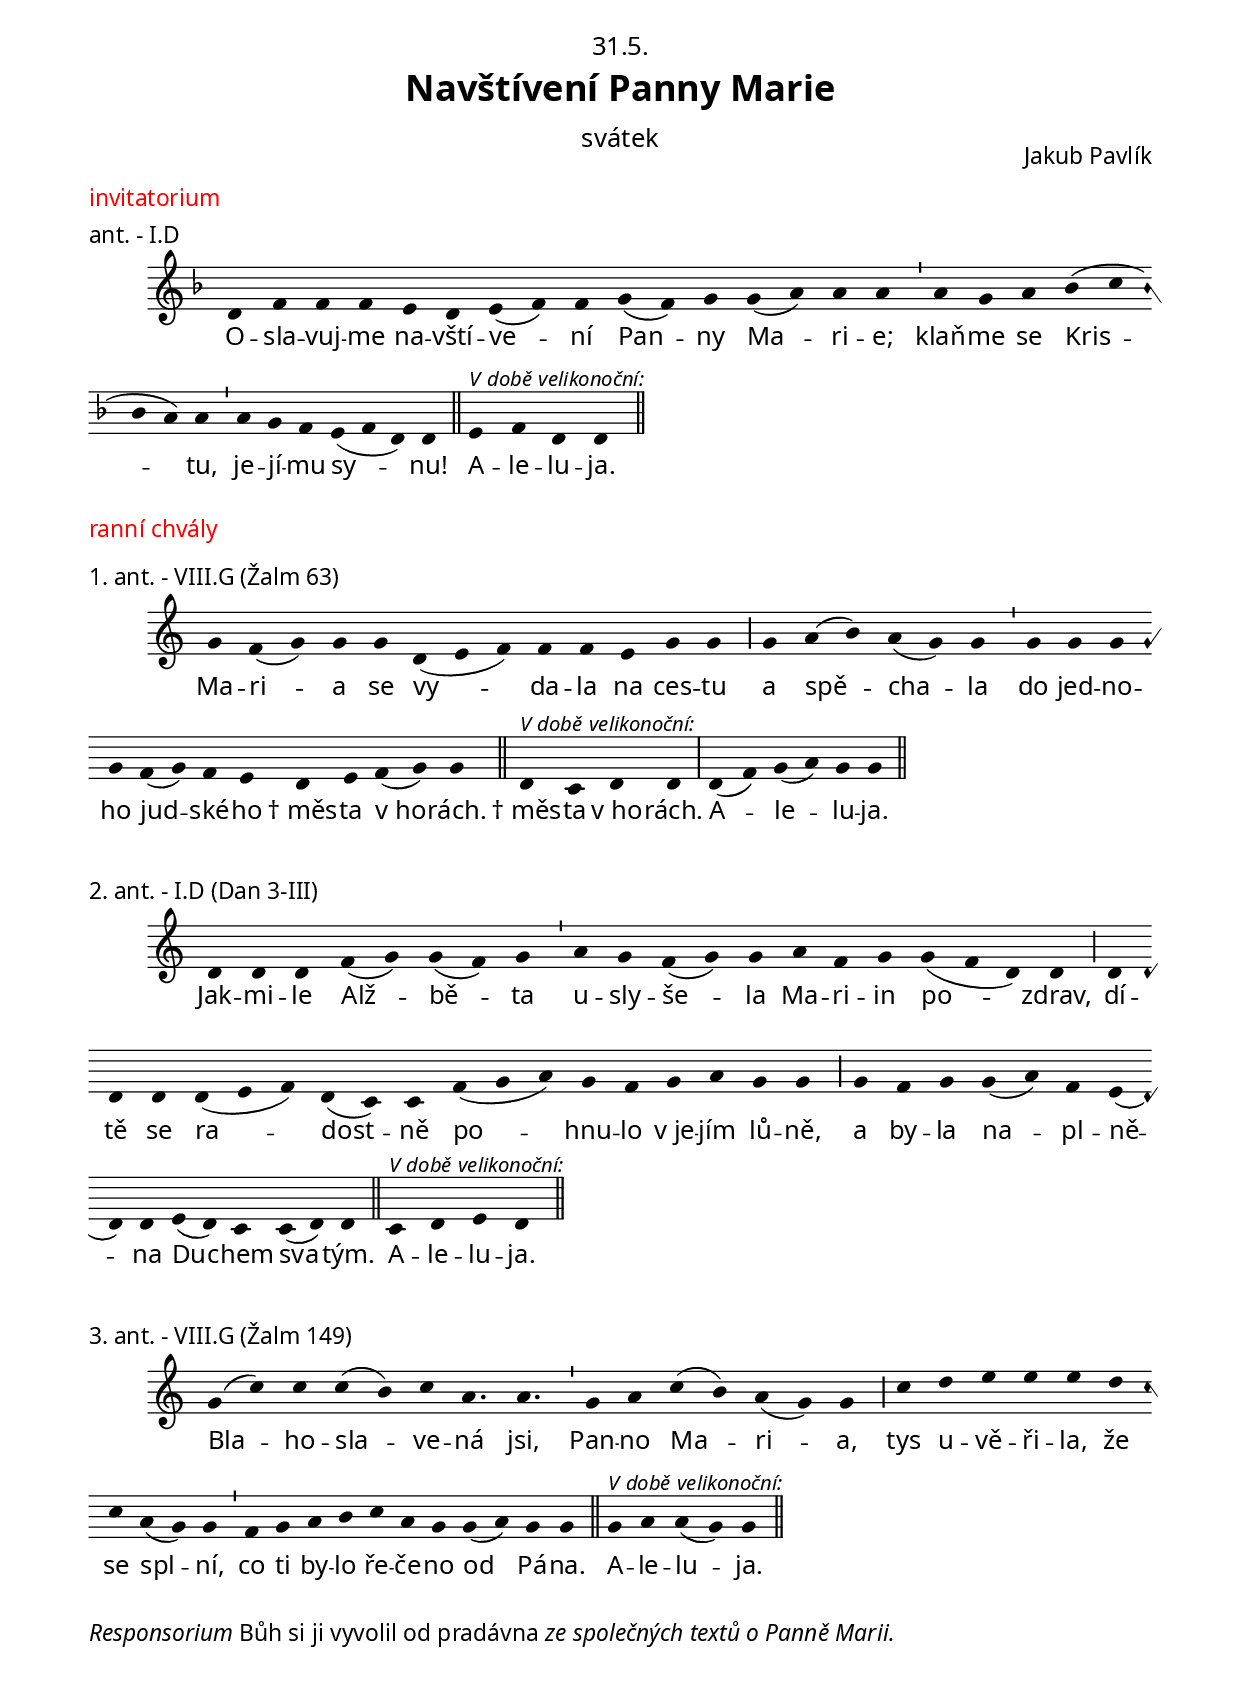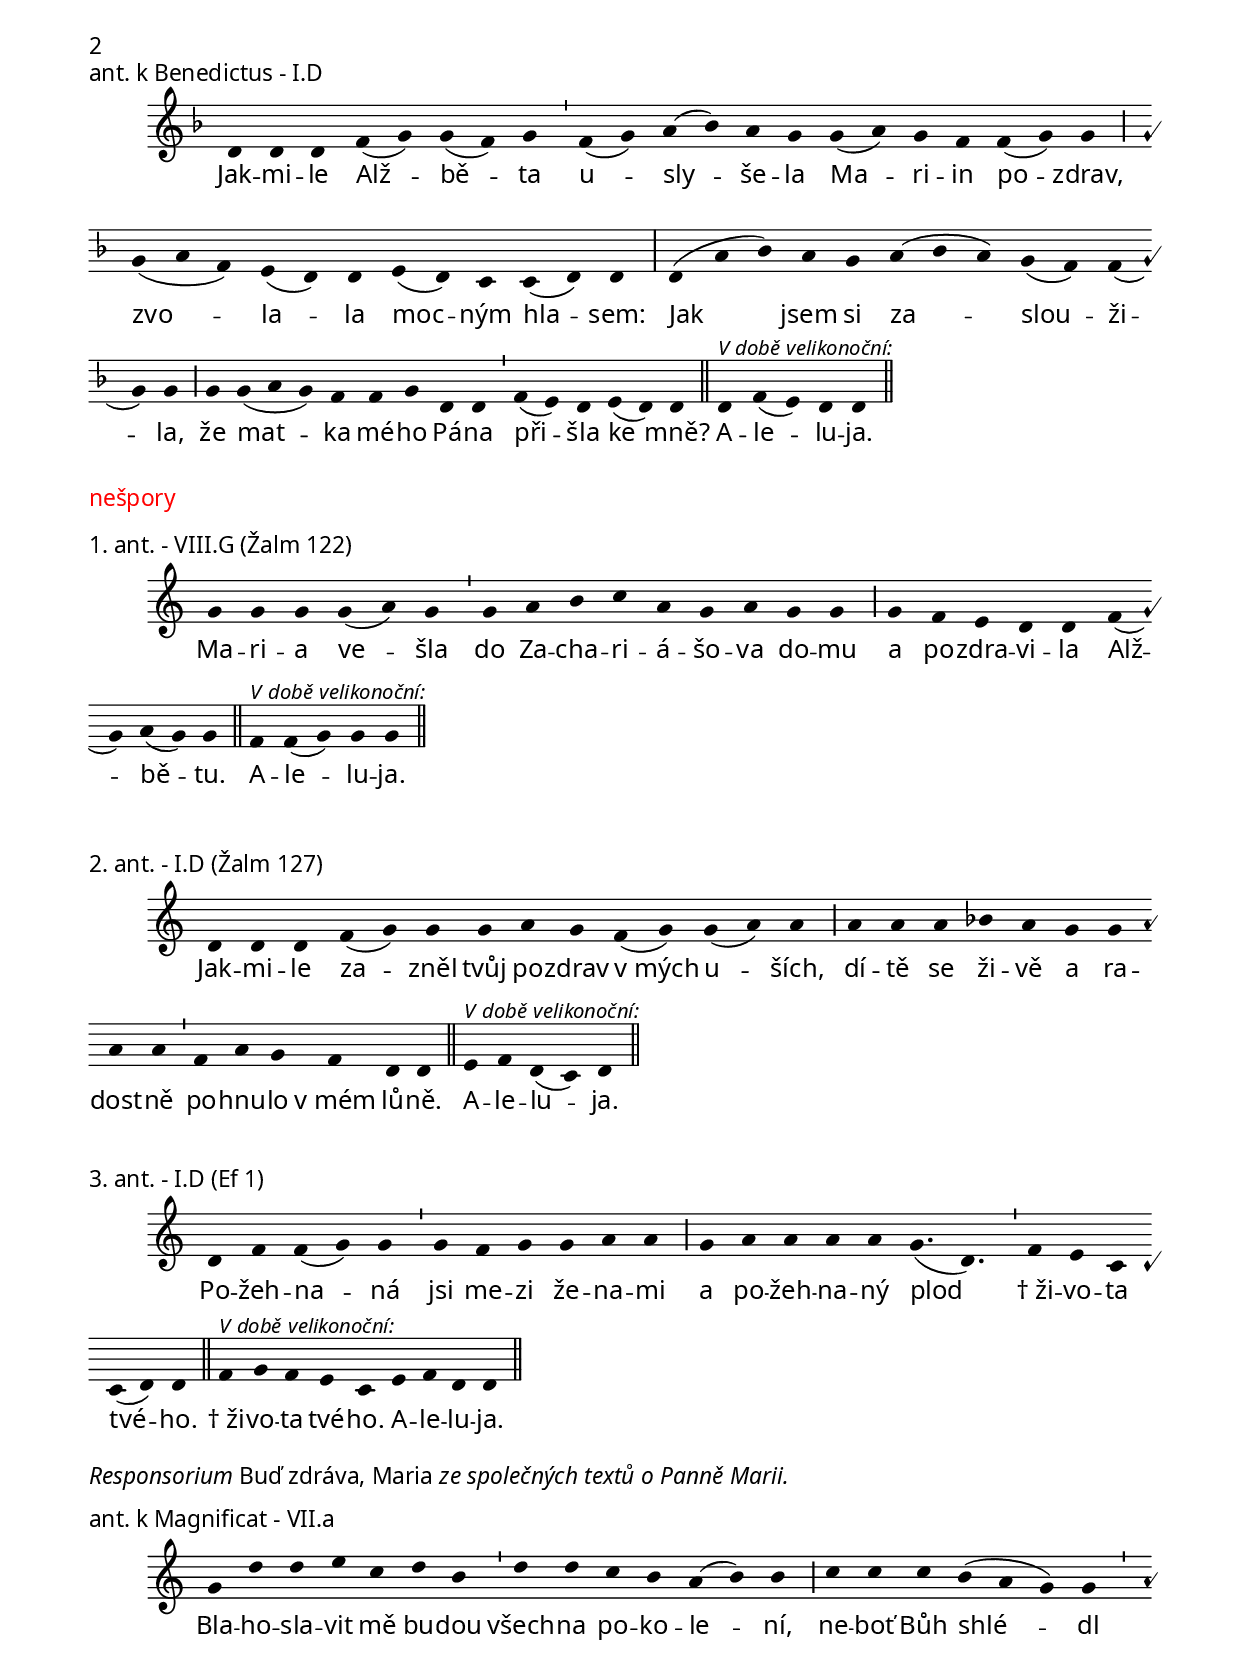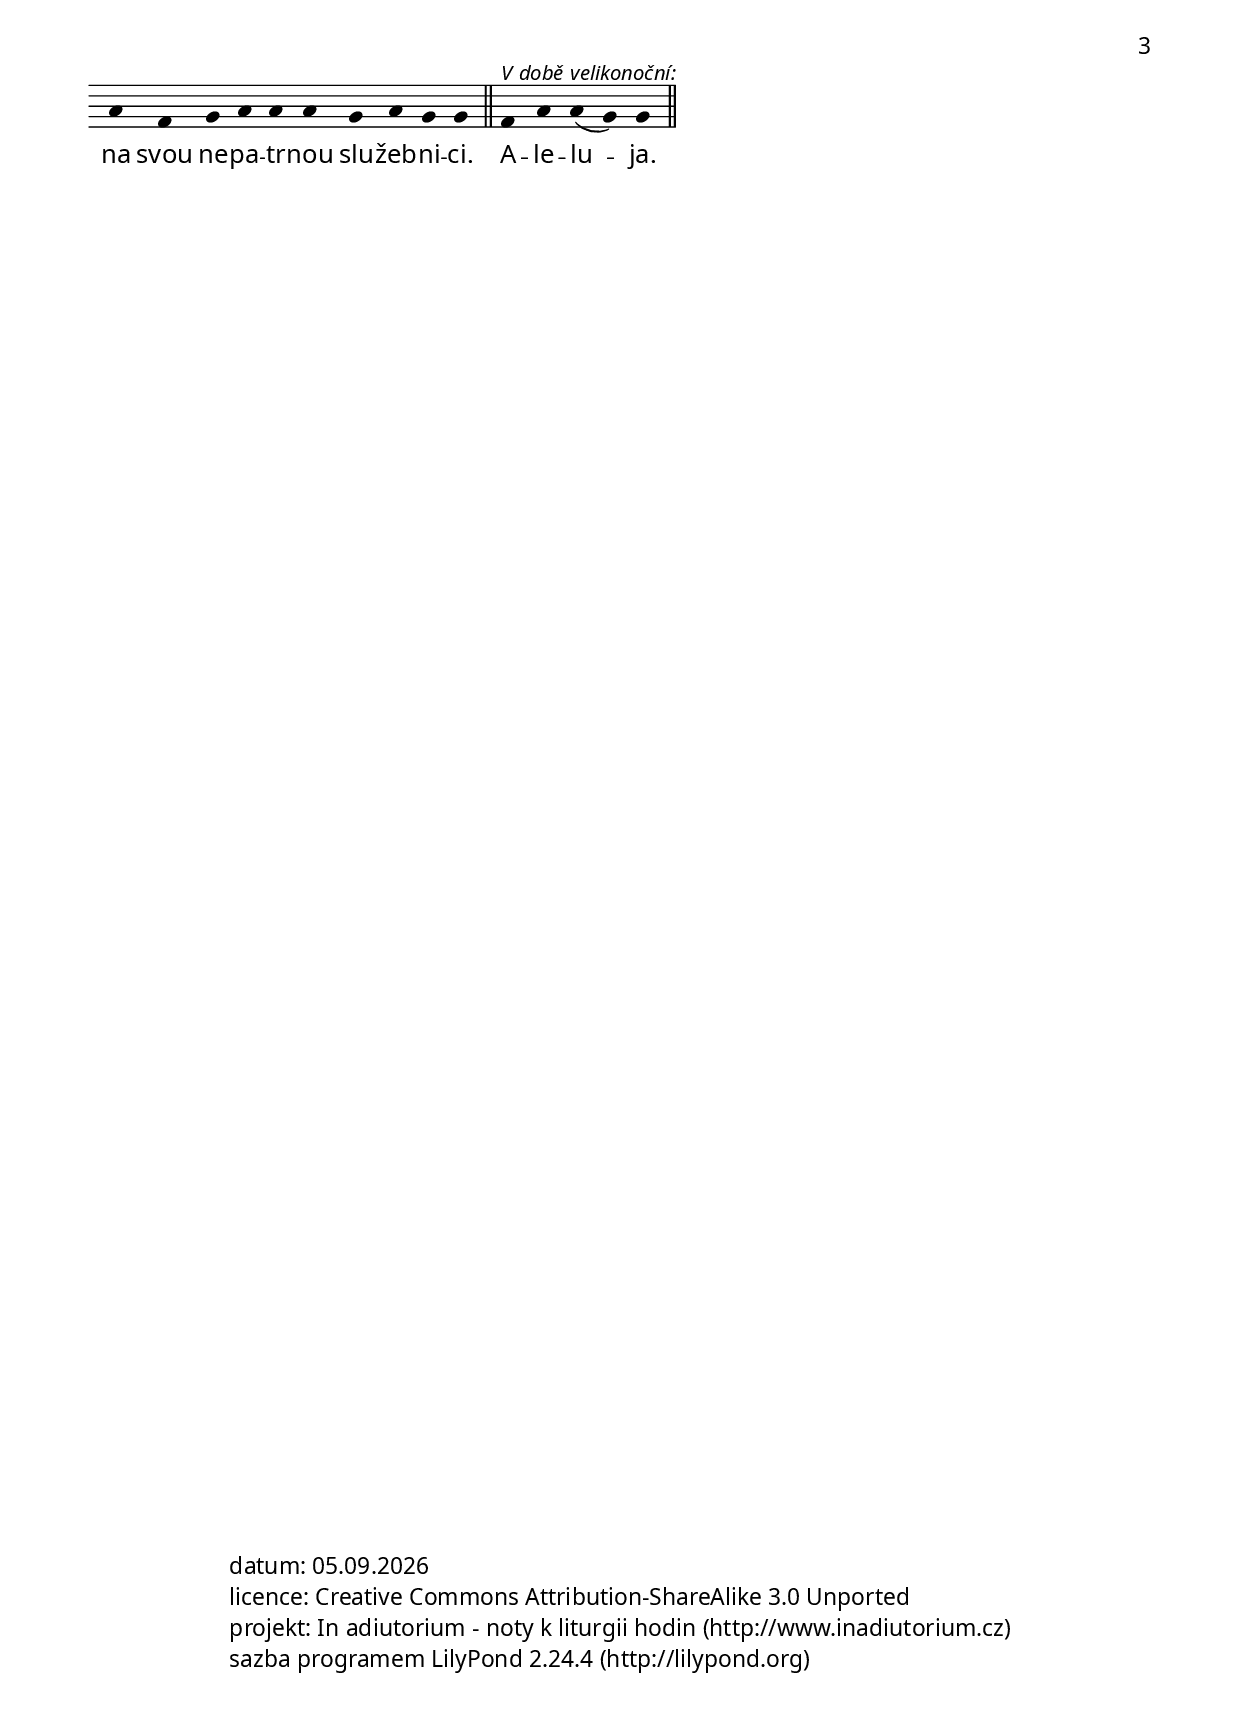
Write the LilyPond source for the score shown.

\version "2.15.37"

\include "../spolecne.ly"
\include "../dilyresponsorii.ly"

\header {
  title = \markup\titleSvatek
            "Navštívení Panny Marie"
            svátek
            31.5.
  composer = "Jakub Pavlík"
}

\markup {\nadpisHodinka {"invitatorium"}}

\score {
  \relative c' {
    \choralniRezim
    \key f \major
    d4 f f f e d e( f) f g( f) g g( a) a a \barMin
    a g a bes( c bes a) a \barMin
    a g f e( f d) d \barFinalis
    e^\markup\rubrVelikAleluja f d d \barFinalis
  }
  \addlyrics {
    O -- sla -- vuj -- me na -- vští -- ve -- ní Pan -- ny Ma -- ri -- e;
    klaň -- me se Kris -- tu, je -- jí -- mu sy -- nu!

    A -- le -- lu -- ja.
  }
  \header {
    quid = "ant."
    modus = "I"
    differentia = "D"
    psalmus = ""
    id = "invit"
    piece = \markup {\sestavTitulekBezZalmu}
  }
}

\markup {\nadpisHodinka {"ranní chvály"}}

\score {
  \relative c'' {
    \choralniRezim
    g4 f( g) g g d( e f) f f e g g \barMaior
    g a( b) a( g) g \barMin g g g g f( g) f e

    d e f( g) g \barFinalis

    d^\markup\rubrVelikAleluja c d d \barMax
    d( f) g( a) g g \barFinalis
  }
  \addlyrics {
    Ma -- ri -- a se vy -- da -- la na ces -- tu
    a spě -- cha -- la do jed -- no -- ho jud -- ské -- ho

    \markup{\Dagger měs} -- ta v_ho -- rách.

    \markup{\Dagger měs} -- ta v_ho -- rách.
    A -- le -- lu -- ja.
  }
  \header {
    quid = "1. ant."
    modus = "VIII"
    differentia = "G"
    psalmus = "Žalm 63"
    placet = "R"
    id = "rch-a1"
    piece = \markup {\sestavTitulek}
  }
}

\score {
  \relative c' {
    \choralniRezim
    d4 d d f( g) g( f) g \barMin a g f( g) g a f g g( f d) d \barMaior
    d d d d( e f) d( c) c f( g a) g f g a g g \barMaior
    g f g g( a) f e( d) d e( d) c c( d) d \barFinalis

    c^\markup\rubrVelikAleluja d e d \barFinalis
  }
  \addlyrics {
    Jak -- mi -- le Alž -- bě -- ta u -- sly -- še -- la Ma -- ri -- in po -- zdrav,
    dí -- tě se ra -- dost -- ně po -- hnu -- lo v_je -- jím lů -- ně,
    a by -- la na -- pl -- ně -- na Du -- chem sva -- tým.

    A -- le -- lu -- ja.
  }
  \header {
    quid = "2. ant."
    modus = "I"
    differentia = "D"
    psalmus = "Dan 3-III"
    id = "rch-a2"
    piece = \markup {\sestavTitulek}
  }
}

\score {
  \relative c'' {
    \choralniRezim
    g4( c) c c( b) c a4. a \barMin g4 a c( b) a( g) g \barMaior
    c d e e e d c a( g) g \barMin f g a b c a g g( a) g g \barFinalis
    g^\markup\rubrVelikAleluja a a( g) g \barFinalis
  }
  \addlyrics {
    Bla -- ho -- sla -- ve -- ná jsi, Pan -- no Ma -- ri -- a,
    tys u -- vě -- ři -- la, že se spl -- ní,
    co ti by -- lo ře -- če -- no od Pá -- na.

    A -- le -- lu -- ja.
  }
  \header {
    quid = "3. ant."
    modus = "VIII"
    differentia = "G"
    psalmus = "Žalm 149"
    fial = "commune/commune_maria.ly#2ne-amag"
    id = "rch-a3"
    piece = \markup {\sestavTitulek}
  }
}

\markup\justify\italic{
  Responsorium \upright{Bůh si ji vyvolil od pradávna}
  ze společných textů o Panně Marii.
}

\score {
  \relative c' {
    \choralniRezim
    \key f \major
    d4 d d f( g) g( f) g \barMin f( g) a( bes) a g g( a) g f f( g) g \barMaior
    g( a f) e( d) d e( d) c c( d) d \barMax
    d( a' bes) a g a( bes a) g( f) f( g) g \barMaior
    g g( a g) f f g d d \barMin f( e) d e( d) d \barFinalis

    d^\markup\rubrVelikAleluja f( e) d d \barFinalis
  }
  \addlyrics {
    Jak -- mi -- le Alž -- bě -- ta u -- sly -- še -- la Ma -- ri -- in po -- zdrav,
    zvo -- la -- la moc -- ným hla -- sem:
    Jak jsem si za -- slou -- ži -- la,
    že mat -- ka mé -- ho Pá -- na při -- šla ke mně?

    A -- le -- lu -- ja.
  }
  \header {
    quid = "ant. k Benedictus"
    modus = "I"
    differentia = "D"
    psalmus = ""
    id = "rch-aben"
    fons = "srov. tady 2. ant."
    piece = \markup {\sestavTitulekBezZalmu}
  }
}

\markup {\nadpisHodinka {"nešpory"}}

\score {
  \relative c'' {
    \choralniRezim
    g4 g g g( a) g \barMin
    g a b c a g a g g \barMaior
    g f e d d f( g) a( g) g \barFinalis

    f^\markup\rubrVelikAleluja f( g) g g \barFinalis
  }
  \addlyrics {
    Ma -- ri -- a ve -- šla
    do Za -- cha -- ri -- á -- šo -- va do -- mu
    a po -- zdra -- vi -- la Alž -- bě -- tu.

    A -- le -- lu -- ja.
  }
  \header {
    quid = "1. ant."
    modus = "VIII"
    differentia = "G"
    psalmus = "Žalm 122"
    id = "ne-a1"
    piece = \markup {\sestavTitulek}
  }
}

\score {
  \relative c' {
    \choralniRezim
    d4 d d f( g) g g a g f( g) g( a) a \barMaior
    a a a bes a g g a a \barMin
    f a g f d d \barFinalis

    e4^\markup\rubrVelikAleluja f d( c) d \barFinalis
  }
  \addlyrics {
    Jak -- mi -- le za -- zněl tvůj po -- zdrav v_mých u -- ších,
    dí -- tě se ži -- vě a ra -- dost -- ně
    po -- hnu -- lo v_mém lů -- ně.

    A -- le -- lu -- ja.
  }
  \header {
    quid = "2. ant."
    modus = "I"
    differentia = "D"
    psalmus = "Žalm 127"
    fial = "antifony/advent_predvanocni_datum.ly#predvanocni-22-ben"
    id = "ne-a2"
    piece = \markup {\sestavTitulek}
  }
}

\score {
  \relative c' {
    \choralniRezim
    d f f( g) g \barMin g f g g a a \barMaior
    g a a a a g4.( d) \barMin f4 e c c( d) d \barFinalis
    f^\markup\rubrVelikAleluja g f e c e f d d \barFinalis
  }
  \addlyrics {
    Po -- žeh -- na -- ná jsi me -- zi že -- na -- mi
    a po -- žeh -- na -- ný plod \markup{\Dagger ži} -- vo -- ta tvé -- ho.

    \markup{\Dagger ži} -- vo -- ta tvé -- ho. A -- le -- lu -- ja.
  }
  \header {
    quid = "3. ant."
    modus = "I"
    differentia = "D"
    psalmus = "Ef 1"
    fons = "spol. texty o P.M., 2. nešp., 3. ant."
    fial = "commune/commune_maria.ly#2ne-a3"
    id = "ne-a3"
    piece = \markup {\sestavTitulek}
  }
}

\markup\justify\italic{
  Responsorium \upright{Buď zdráva, Maria}
  ze společných textů o Panně Marii.
}

\score {
  \relative c'' {
    \choralniRezim
    g4 d' d e c d b \barMin
    d d c b a( b) b \barMaior
    c c c b( a g) g \barMin
    a f g a a a g a g g \barFinalis

    f^\markup\rubrVelikAleluja a a( g) g \barFinalis
  }
  \addlyrics {
    Bla -- ho -- sla -- vit mě bu -- dou
    všech -- na po -- ko -- le -- ní,
    ne -- boť Bůh shlé -- dl
    na svou ne -- pa -- tr -- nou slu -- žeb -- ni -- ci.

    A -- le -- lu -- ja.
  }
  \header {
    quid = "ant. k Magnificat"
    modus = "VII"
    differentia = "a"
    psalmus = "Magnificat"
    id = "ne-amag"
    fial = "commune/commune_maria.ly#1ne-amag2"
    piece = \markup {\sestavTitulekBezZalmu}
  }
}